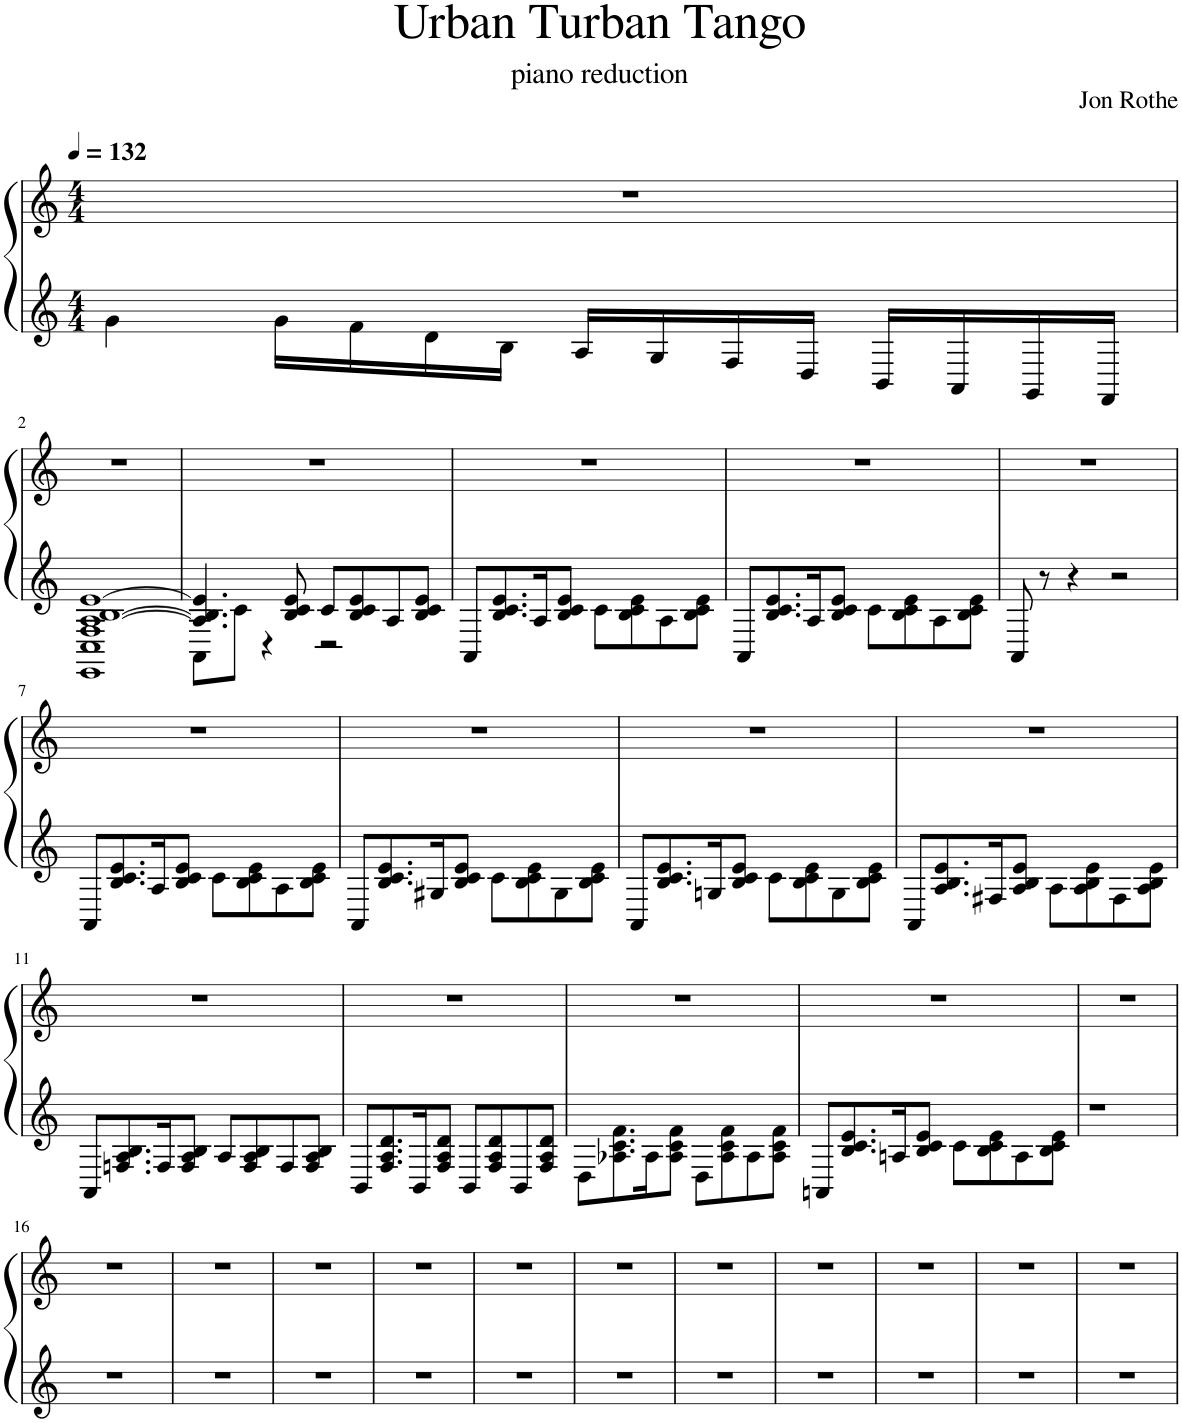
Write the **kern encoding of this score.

**kern	**kern
*part1	*part1
*staff2	*staff1
*I"Piano	*
*I'Pno.	*
*clefG2	*clefG2
*k[]	*k[]
*M4/4	*M4/4
*MM132	*MM132
=1	=1
4g\	1r
16g\LL	.
16f\	.
16d\	.
16B\JJ	.
16A/LL	.
16G/	.
16F/	.
16D/JJ	.
16BB/LL	.
16AA/	.
16GG/	.
16FF/JJ	.
!!LO:LB:g=z
=2	=2
*^	*
[>1A [>1B [>1e	1EE 1C 1F	1r
=3	=3	=3
4.A/] 4.B/] 4.e/]	8AA\L	1r
.	8c\J	.
.	4r	.
8B/ 8c/ 8e/	.	.
8c/L	2r	.
8B/ 8c/ 8e/	.	.
8A/	.	.
8B/ 8c/ 8e/J	.	.
*v	*v	*
=4	=4
8AA/L	1r
8.B/ 8.c/ 8.e/	.
16A/K	.
8B/ 8c/ 8e/J	.
8c\L	.
8B\ 8c\ 8e\	.
8A\	.
8B\ 8c\ 8e\J	.
=5	=5
8AA/L	1r
8.B/ 8.c/ 8.e/	.
16A/K	.
8B/ 8c/ 8e/J	.
8c\L	.
8B\ 8c\ 8e\	.
8A\	.
8B\ 8c\ 8e\J	.
=6	=6
8AA/	1r
8r	.
4r	.
2r	.
!!LO:LB:g=z
=7	=7
8AA/L	1r
8.B/ 8.c/ 8.e/	.
16A/K	.
8B/ 8c/ 8e/J	.
8c\L	.
8B\ 8c\ 8e\	.
8A\	.
8B\ 8c\ 8e\J	.
=8	=8
8AA/L	1r
8.B/ 8.c/ 8.e/	.
16G#X/K	.
8B/ 8c/ 8e/J	.
8c\L	.
8B\ 8c\ 8e\	.
8G#\	.
8B\ 8c\ 8e\J	.
=9	=9
8AA/L	1r
8.B/ 8.c/ 8.e/	.
16Gn/K	.
8B/ 8c/ 8e/J	.
8c\L	.
8B\ 8c\ 8e\	.
8G\	.
8B\ 8c\ 8e\J	.
=10	=10
8AA/L	1r
8.A/ 8.B/ 8.e/	.
16F#X/K	.
8A/ 8B/ 8e/J	.
8A\L	.
8A\ 8B\ 8e\	.
8F#\	.
8A\ 8B\ 8e\J	.
!!LO:LB:g=z
=11	=11
8AA/L	1r
8.Fn/ 8.A/ 8.B/	.
16F/K	.
8F/ 8A/ 8B/J	.
8A/L	.
8F/ 8A/ 8B/	.
8F/	.
8F/ 8A/ 8B/J	.
=12	=12
8BB/L	1r
8.F/ 8.A/ 8.d/	.
16BB/K	.
8F/ 8A/ 8d/J	.
8BB/L	.
8F/ 8A/ 8d/	.
8BB/	.
8F/ 8A/ 8d/J	.
=13	=13
8D\L	1r
8.A-X\ 8.c\ 8.f\	.
16A-\K	.
8A-\ 8c\ 8f\J	.
8D\L	.
8A-\ 8c\ 8f\	.
8A-\	.
8A-\ 8c\ 8f\J	.
=14	=14
8AAn/L	1r
8.B/ 8.c/ 8.e/	.
16An/K	.
8B/ 8c/ 8e/J	.
8c\L	.
8B\ 8c\ 8e\	.
8A\	.
8B\ 8c\ 8e\J	.
=15	=15
1r	1r
!!LO:LB:g=z
=16	=16
1r	1r
=17	=17
1r	1r
=18	=18
1r	1r
=19	=19
1r	1r
=20	=20
1r	1r
=21	=21
1r	1r
=22	=22
1r	1r
=23	=23
1r	1r
=24	=24
1r	1r
=25	=25
1r	1r
=26	=26
1r	1r
=	=
*-	*-
